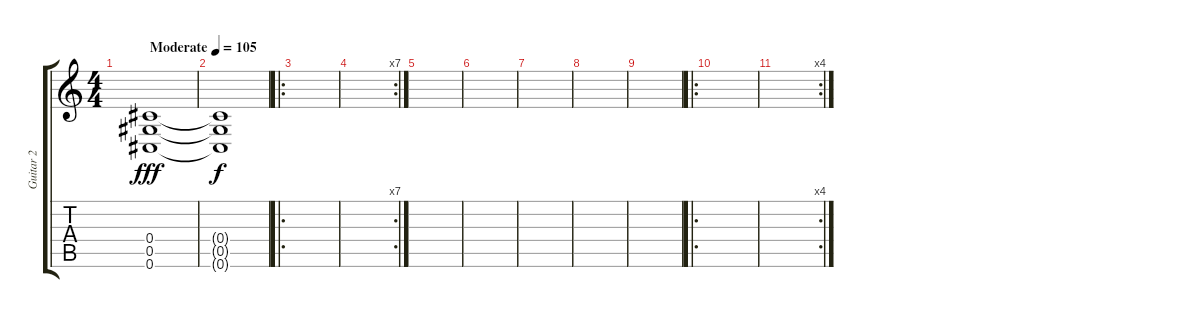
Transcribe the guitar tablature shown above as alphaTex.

\track ("Guitar 2" "Guitar 2") {instrument acousticguitarsteel}
\staff {score tabs}
\tuning (Eb4 Bb3 Gb3 Db3 Ab2 Db2) {hide}
\ts (4 4)
\tempo (105 "Moderate")
\clef g2
\ks c
(0.4 0.5 0.6).1{dy fff instrument acousticguitarsteel} |
(0.4{t} 0.5{t} 0.6{t}).1{dy f} |
\ro
|
\rc 7
|
|
|
|
|
|
\ro
|
\rc 4
